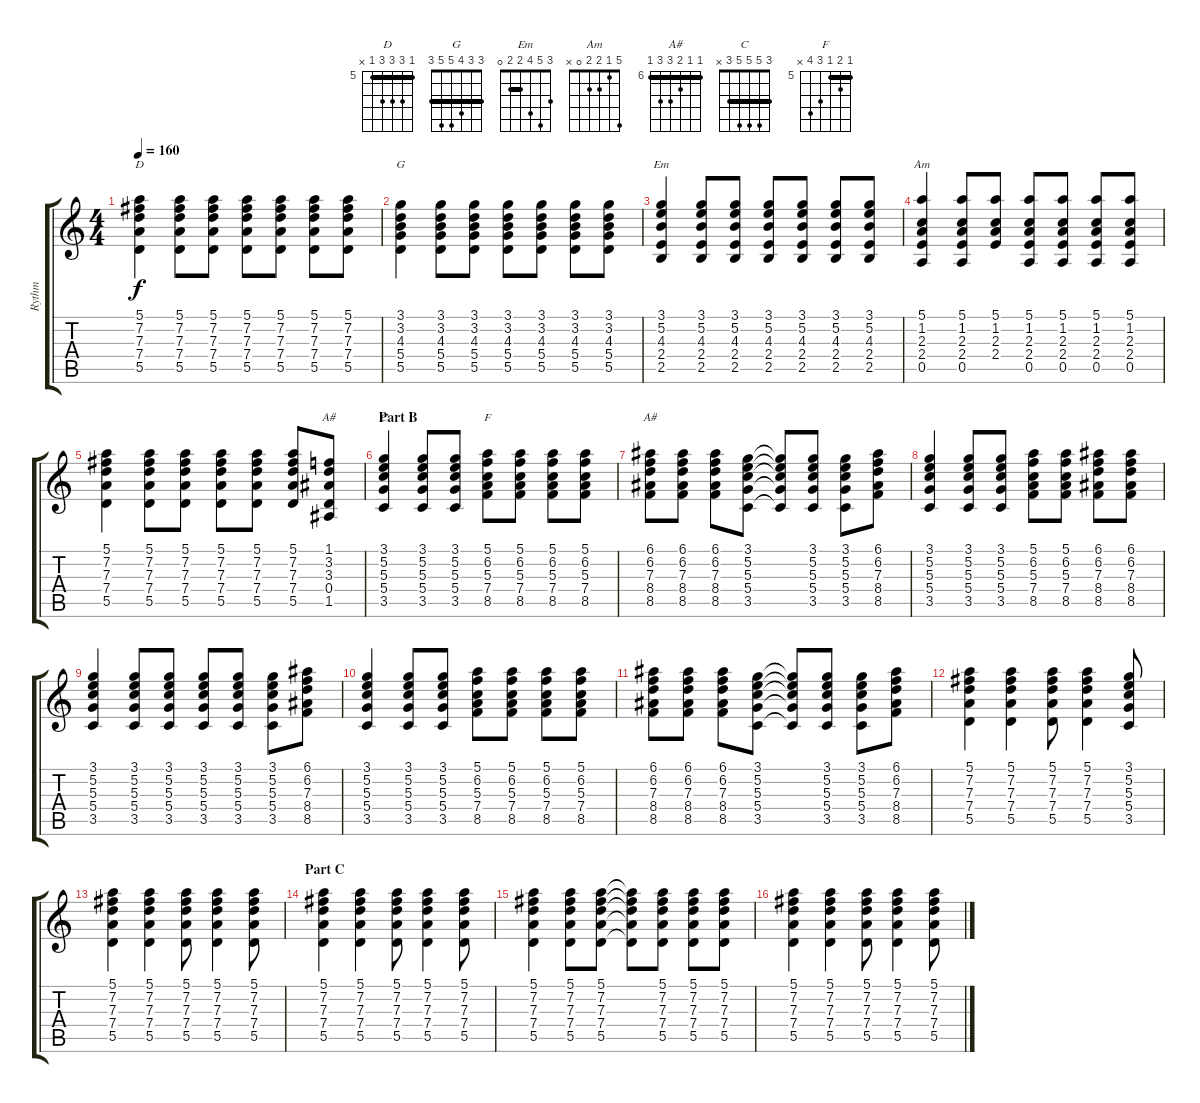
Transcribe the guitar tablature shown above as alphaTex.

\track ("Rythm" "Rythm") {instrument acousticguitarnylon}
\staff {score tabs}
\tuning (E4 B3 G3 D3 A2 E2) {hide}
\chord ("D" 5 7 7 7 5 x) {firstfret 5 barre 5}
\chord ("G" 3 3 4 5 5 3) {barre 3}
\chord ("Em" 3 5 4 2 2 0) {barre 2}
\chord ("Am" 5 1 2 2 0 x)
\chord ("A#" 1 3 3 0 1 x)
\chord ("C" 3 5 5 5 3 x) {barre 3}
\chord ("F" 5 6 5 7 8 x) {firstfret 5 barre 5}
\chord ("A#" 6 6 7 8 8 6) {firstfret 6 barre 6}
\ts (4 4)
\tempo 160
\clef g2
\ks c
(5.1 7.2 7.3 7.4 5.5).4{ch "D" dy f} (5.1 7.2 7.3 7.4 5.5).8 (5.1 7.2 7.3 7.4 5.5).8 (5.1 7.2 7.3 7.4 5.5).8 (5.1 7.2 7.3 7.4 5.5).8 (5.1 7.2 7.3 7.4 5.5).8 (5.1 7.2 7.3 7.4 5.5).8 |
(3.1 3.2 4.3 5.4 5.5).4{ch "G"} (3.1 3.2 4.3 5.4 5.5).8 (3.1 3.2 4.3 5.4 5.5).8 (3.1 3.2 4.3 5.4 5.5).8 (3.1 3.2 4.3 5.4 5.5).8 (3.1 3.2 4.3 5.4 5.5).8 (3.1 3.2 4.3 5.4 5.5).8 |
(3.1 5.2 4.3 2.4 2.5).4{ch "Em"} (3.1 5.2 4.3 2.4 2.5).8 (3.1 5.2 4.3 2.4 2.5).8 (3.1 5.2 4.3 2.4 2.5).8 (3.1 5.2 4.3 2.4 2.5).8 (3.1 5.2 4.3 2.4 2.5).8 (3.1 5.2 4.3 2.4 2.5).8 |
(5.1 1.2 2.3 2.4 0.5).4{ch "Am"} (5.1 1.2 2.3 2.4 0.5).8 (5.1 1.2 2.3 2.4).8 (5.1 1.2 2.3 2.4 0.5).8 (5.1 1.2 2.3 2.4 0.5).8 (5.1 1.2 2.3 2.4 0.5).8 (5.1 1.2 2.3 2.4 0.5).8 |
(5.1 7.2 7.3 7.4 5.5).4 (5.1 7.2 7.3 7.4 5.5).8 (5.1 7.2 7.3 7.4 5.5).8 (5.1 7.2 7.3 7.4 5.5).8 (5.1 7.2 7.3 7.4 5.5).8 (5.1 7.2 7.3 7.4 5.5).8 (1.1 3.2 3.3 0.4 1.5).8{ch "A#"} |
\section ("" "Part B")
(3.1 5.2 5.3 5.4 3.5).4{ch "C"} (3.1 5.2 5.3 5.4 3.5).8 (3.1 5.2 5.3 5.4 3.5).8 (5.1 6.2 5.3 7.4 8.5).8{ch "F"} (5.1 6.2 5.3 7.4 8.5).8 (5.1 6.2 5.3 7.4 8.5).8 (5.1 6.2 5.3 7.4 8.5).8 |
(6.1 6.2 7.3 8.4 8.5).8{ch "A#"} (6.1 6.2 7.3 8.4 8.5).8 (6.1 6.2 7.3 8.4 8.5).8 (3.1 5.2 5.3 5.4 3.5).8 (3.1{t} 5.2{t} 5.3{t} 5.4{t} 3.5{t}).8 (3.1 5.2 5.3 5.4 3.5).8 (3.1 5.2 5.3 5.4 3.5).8 (6.1 6.2 7.3 8.4 8.5).8 |
(3.1 5.2 5.3 5.4 3.5).4 (3.1 5.2 5.3 5.4 3.5).8 (3.1 5.2 5.3 5.4 3.5).8 (5.1 6.2 5.3 7.4 8.5).8 (5.1 6.2 5.3 7.4 8.5).8 (6.1 6.2 7.3 8.4 8.5).8 (6.1 6.2 7.3 8.4 8.5).8 |
(3.1 5.2 5.3 5.4 3.5).4 (3.1 5.2 5.3 5.4 3.5).8 (3.1 5.2 5.3 5.4 3.5).8 (3.1 5.2 5.3 5.4 3.5).8 (3.1 5.2 5.3 5.4 3.5).8 (3.1 5.2 5.3 5.4 3.5).8 (6.1 6.2 7.3 8.4 8.5).8 |
(3.1 5.2 5.3 5.4 3.5).4 (3.1 5.2 5.3 5.4 3.5).8 (3.1 5.2 5.3 5.4 3.5).8 (5.1 6.2 5.3 7.4 8.5).8 (5.1 6.2 5.3 7.4 8.5).8 (5.1 6.2 5.3 7.4 8.5).8 (5.1 6.2 5.3 7.4 8.5).8 |
(6.1 6.2 7.3 8.4 8.5).8 (6.1 6.2 7.3 8.4 8.5).8 (6.1 6.2 7.3 8.4 8.5).8 (3.1 5.2 5.3 5.4 3.5).8 (3.1{t} 5.2{t} 5.3{t} 5.4{t} 3.5{t}).8 (3.1 5.2 5.3 5.4 3.5).8 (3.1 5.2 5.3 5.4 3.5).8 (6.1 6.2 7.3 8.4 8.5).8 |
(5.1 7.2 7.3 7.4 5.5).4 (5.1 7.2 7.3 7.4 5.5).4 (5.1 7.2 7.3 7.4 5.5).8 (5.1 7.2 7.3 7.4 5.5).4 (3.1 5.2 5.3 5.4 3.5).8 |
(5.1 7.2 7.3 7.4 5.5).4 (5.1 7.2 7.3 7.4 5.5).4 (5.1 7.2 7.3 7.4 5.5).8 (5.1 7.2 7.3 7.4 5.5).4 (5.1 7.2 7.3 7.4 5.5).8 |
\section ("" "Part C")
(5.1 7.2 7.3 7.4 5.5).4 (5.1 7.2 7.3 7.4 5.5).4 (5.1 7.2 7.3 7.4 5.5).8 (5.1 7.2 7.3 7.4 5.5).4 (5.1 7.2 7.3 7.4 5.5).8 |
(5.1 7.2 7.3 7.4 5.5).4 (5.1 7.2 7.3 7.4 5.5).8 (5.1 7.2 7.3 7.4 5.5).8 (5.1{t} 7.2{t} 7.3{t} 7.4{t} 5.5{t}).8 (5.1 7.2 7.3 7.4 5.5).8 (5.1 7.2 7.3 7.4 5.5).8 (5.1 7.2 7.3 7.4 5.5).8 |
(5.1 7.2 7.3 7.4 5.5).4 (5.1 7.2 7.3 7.4 5.5).4 (5.1 7.2 7.3 7.4 5.5).8 (5.1 7.2 7.3 7.4 5.5).4 (5.1 7.2 7.3 7.4 5.5).8
